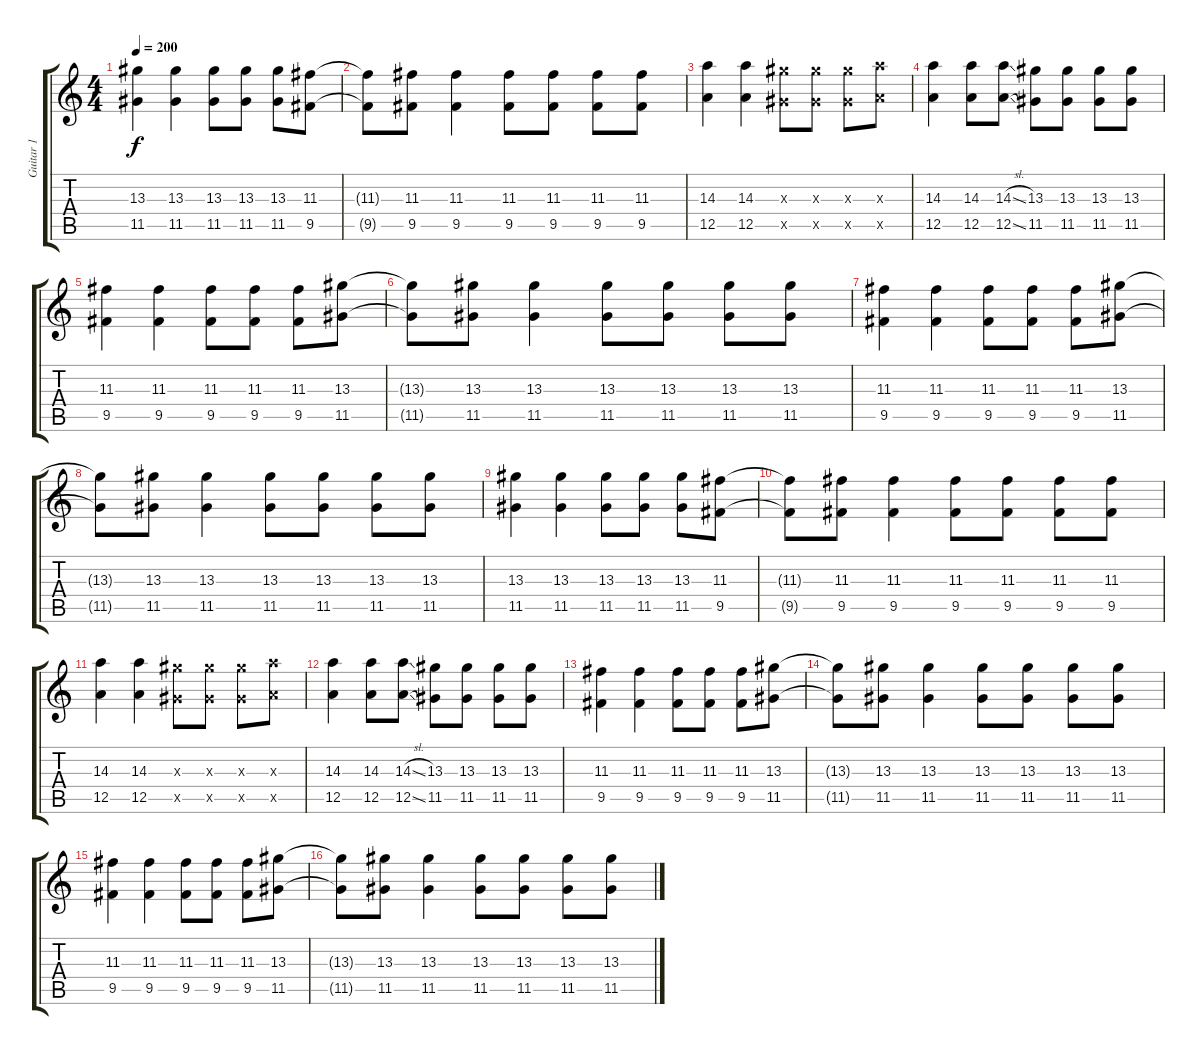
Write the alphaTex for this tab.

\track ("Guitar 1" "Guitar 1") {instrument electricguitarclean}
\staff {score tabs}
\tuning (E4 B3 G3 D3 A2 E2) {hide}
\ts (4 4)
\tempo 200
\clef g2
\ks c
(13.3 11.5).4{dy f volume 14 instrument overdrivenguitar} (13.3 11.5).4 (13.3 11.5).8 (13.3 11.5).8 (13.3 11.5).8 (11.3 9.5).8 |
(11.3{t} 9.5{t}).8 (11.3 9.5).8 (11.3 9.5).4 (11.3 9.5).8 (11.3 9.5).8 (11.3 9.5).8 (11.3 9.5).8 |
(14.3 12.5).4{volume 14 instrument overdrivenguitar} (14.3 12.5).4 (13.3{x} 11.5{x}).8 (13.3{x} 11.5{x}).8 (13.3{x} 11.5{x}).8 (14.3{x} 12.5{x}).8 |
(14.3 12.5).4 (14.3 12.5).8 (14.3{sl} 12.5{sl}).8 (13.3 11.5).8 (13.3 11.5).8 (13.3 11.5).8 (13.3 11.5).8 |
(11.3 9.5).4{volume 14 instrument overdrivenguitar} (11.3 9.5).4 (11.3 9.5).8 (11.3 9.5).8 (11.3 9.5).8 (13.3 11.5).8 |
(13.3{t} 11.5{t}).8 (13.3 11.5).8 (13.3 11.5).4 (13.3 11.5).8 (13.3 11.5).8 (13.3 11.5).8 (13.3 11.5).8 |
(11.3 9.5).4{volume 14 instrument overdrivenguitar} (11.3 9.5).4 (11.3 9.5).8 (11.3 9.5).8 (11.3 9.5).8 (13.3 11.5).8 |
(13.3{t} 11.5{t}).8 (13.3 11.5).8 (13.3 11.5).4 (13.3 11.5).8 (13.3 11.5).8 (13.3 11.5).8 (13.3 11.5).8 |
(13.3 11.5).4{volume 14 instrument overdrivenguitar} (13.3 11.5).4 (13.3 11.5).8 (13.3 11.5).8 (13.3 11.5).8 (11.3 9.5).8 |
(11.3{t} 9.5{t}).8 (11.3 9.5).8 (11.3 9.5).4 (11.3 9.5).8 (11.3 9.5).8 (11.3 9.5).8 (11.3 9.5).8 |
(14.3 12.5).4{volume 14 instrument overdrivenguitar} (14.3 12.5).4 (13.3{x} 11.5{x}).8 (13.3{x} 11.5{x}).8 (13.3{x} 11.5{x}).8 (14.3{x} 12.5{x}).8 |
(14.3 12.5).4 (14.3 12.5).8 (14.3{sl} 12.5{sl}).8 (13.3 11.5).8 (13.3 11.5).8 (13.3 11.5).8 (13.3 11.5).8 |
(11.3 9.5).4{volume 14 instrument overdrivenguitar} (11.3 9.5).4 (11.3 9.5).8 (11.3 9.5).8 (11.3 9.5).8 (13.3 11.5).8 |
(13.3{t} 11.5{t}).8 (13.3 11.5).8 (13.3 11.5).4 (13.3 11.5).8 (13.3 11.5).8 (13.3 11.5).8 (13.3 11.5).8 |
(11.3 9.5).4{volume 14 instrument overdrivenguitar} (11.3 9.5).4 (11.3 9.5).8 (11.3 9.5).8 (11.3 9.5).8 (13.3 11.5).8 |
(13.3{t} 11.5{t}).8 (13.3 11.5).8 (13.3 11.5).4 (13.3 11.5).8 (13.3 11.5).8 (13.3 11.5).8 (13.3 11.5).8
